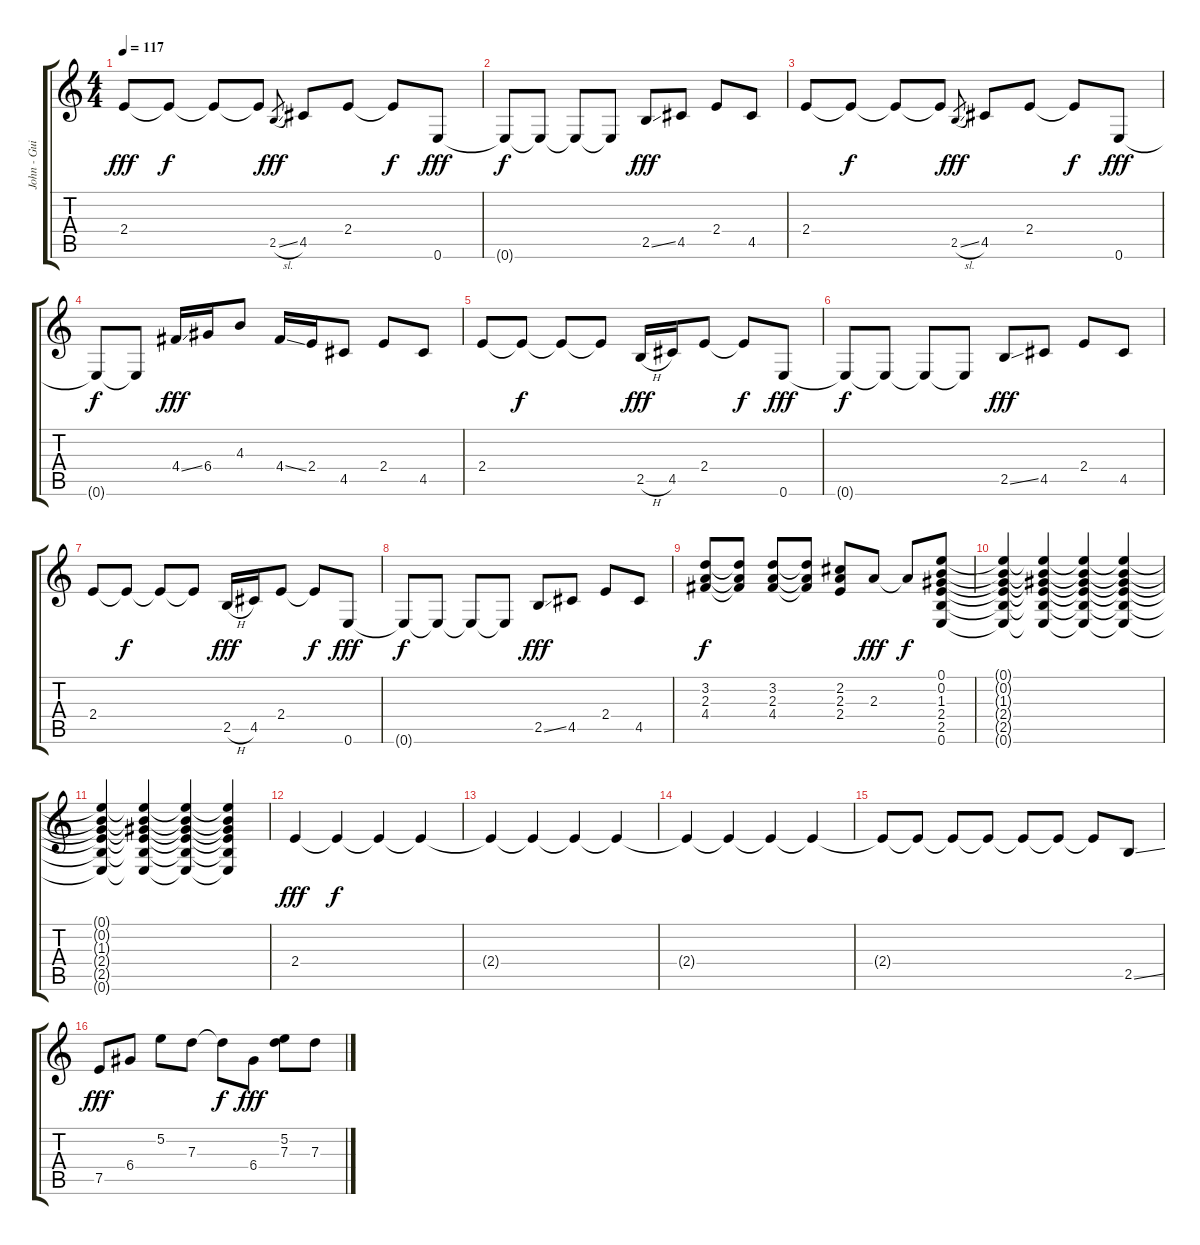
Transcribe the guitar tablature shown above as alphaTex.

\track ("John - Guitar" "John - Gui") {instrument electricguitarclean}
\staff {score tabs}
\tuning (E4 B3 G3 D3 A2 E2) {hide}
\ts (4 4)
\tempo 117
\clef g2
\ks c
2.4.8{dy fff volume 14 instrument overdrivenguitar} 2.4{t}.8{dy f} 2.4{t}.8 2.4{t}.8 2.5{sl}.8{gr dy fff} 4.5.8 2.4.8 2.4{t}.8{dy f} 0.6.8{dy fff} |
0.6{t}.8{dy f} 0.6{t}.8 0.6{t}.8 0.6{t}.8 2.5{ss}.8{dy fff} 4.5.8 2.4.8 4.5.8 |
2.4.8{volume 14 instrument overdrivenguitar} 2.4{t}.8{dy f} 2.4{t}.8 2.4{t}.8 2.5{sl}.8{gr dy fff} 4.5.8 2.4.8 2.4{t}.8{dy f} 0.6.8{dy fff} |
0.6{t}.8{dy f} 0.6{t}.8 4.4{ss}.16{dy fff} 6.4.16 4.3.8 4.4{ss}.16 2.4.16 4.5.8 2.4.8 4.5.8 |
2.4.8 2.4{t}.8{dy f} 2.4{t}.8 2.4{t}.8 2.5{h}.16{dy fff} 4.5.16 2.4.8 2.4{t}.8{dy f} 0.6.8{dy fff} |
0.6{t}.8{dy f} 0.6{t}.8 0.6{t}.8 0.6{t}.8 2.5{ss}.8{dy fff} 4.5.8 2.4.8 4.5.8 |
2.4.8 2.4{t}.8{dy f} 2.4{t}.8 2.4{t}.8 2.5{h}.16{dy fff} 4.5.16 2.4.8 2.4{t}.8{dy f} 0.6.8{dy fff} |
0.6{t}.8{dy f} 0.6{t}.8 0.6{t}.8 0.6{t}.8 2.5{ss}.8{dy fff} 4.5.8 2.4.8 4.5.8 |
(3.2 2.3 4.4).8{dy f volume 14} (3.2{t} 2.3{t} 4.4{t}).8 (3.2 2.3 4.4).8 (3.2{t} 2.3{t} 4.4{t}).8 (2.2 2.3 2.4).8 2.3.8{dy fff} 2.3{t}.8{dy f} (0.1 0.2 1.3 2.4 2.5 0.6).8 |
(0.1{t} 0.2{t} 1.3{t} 2.4{t} 2.5{t} 0.6{t}).4 (0.1{t} 0.2{t} 1.3{t} 2.4{t} 2.5{t} 0.6{t}).4 (0.1{t} 0.2{t} 1.3{t} 2.4{t} 2.5{t} 0.6{t}).4 (0.1{t} 0.2{t} 1.3{t} 2.4{t} 2.5{t} 0.6{t}).4 |
(0.1{t} 0.2{t} 1.3{t} 2.4{t} 2.5{t} 0.6{t}).4 (0.1{t} 0.2{t} 1.3{t} 2.4{t} 2.5{t} 0.6{t}).4 (0.1{t} 0.2{t} 1.3{t} 2.4{t} 2.5{t} 0.6{t}).4 (0.1{t} 0.2{t} 1.3{t} 2.4{t} 2.5{t} 0.6{t}).4 |
2.4.4{dy fff} 2.4{t}.4{dy f} 2.4{t}.4 2.4{t}.4 |
2.4{t}.4 2.4{t}.4 2.4{t}.4 2.4{t}.4 |
2.4{t}.4 2.4{t}.4 2.4{t}.4 2.4{t}.4 |
2.4{t}.8 2.4{t}.8 2.4{t}.8 2.4{t}.8 2.4{t}.8 2.4{t}.8 2.4{t}.8 2.5{ss}.8{volume 16} |
7.5.8{dy fff} 6.4.8 5.2.8 7.3.8 7.3{t}.8{dy f} 6.4.8{dy fff} (5.2 7.3).8 7.3.8
